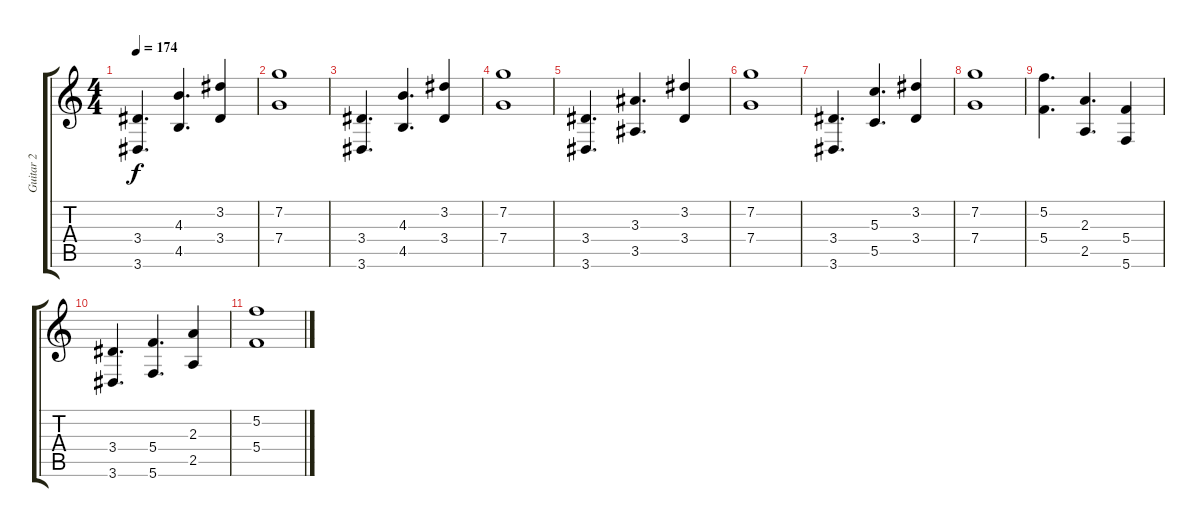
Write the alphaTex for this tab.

\track ("Guitar 2" "Guitar 2") {instrument acousticguitarsteel}
\staff {score tabs}
\tuning (E4 C4 G3 C3 G2 C2) {hide}
\ts (4 4)
\tempo 174
\clef g2
\ks c
(3.4 3.6).4{d dy f} (4.3 4.5).4{d} (3.2 3.4).4 |
(7.2 7.4).1 |
(3.4 3.6).4{d} (4.3 4.5).4{d} (3.2 3.4).4 |
(7.2 7.4).1 |
(3.4 3.6).4{d} (3.3 3.5).4{d} (3.2 3.4).4 |
(7.2 7.4).1 |
(3.4 3.6).4{d} (5.3 5.5).4{d} (3.2 3.4).4 |
(7.2 7.4).1 |
(5.2 5.4).4{d} (2.3 2.5).4{d} (5.4 5.6).4 |
(3.4 3.6).4{d} (5.4 5.6).4{d} (2.3 2.5).4 |
(5.2 5.4).1
